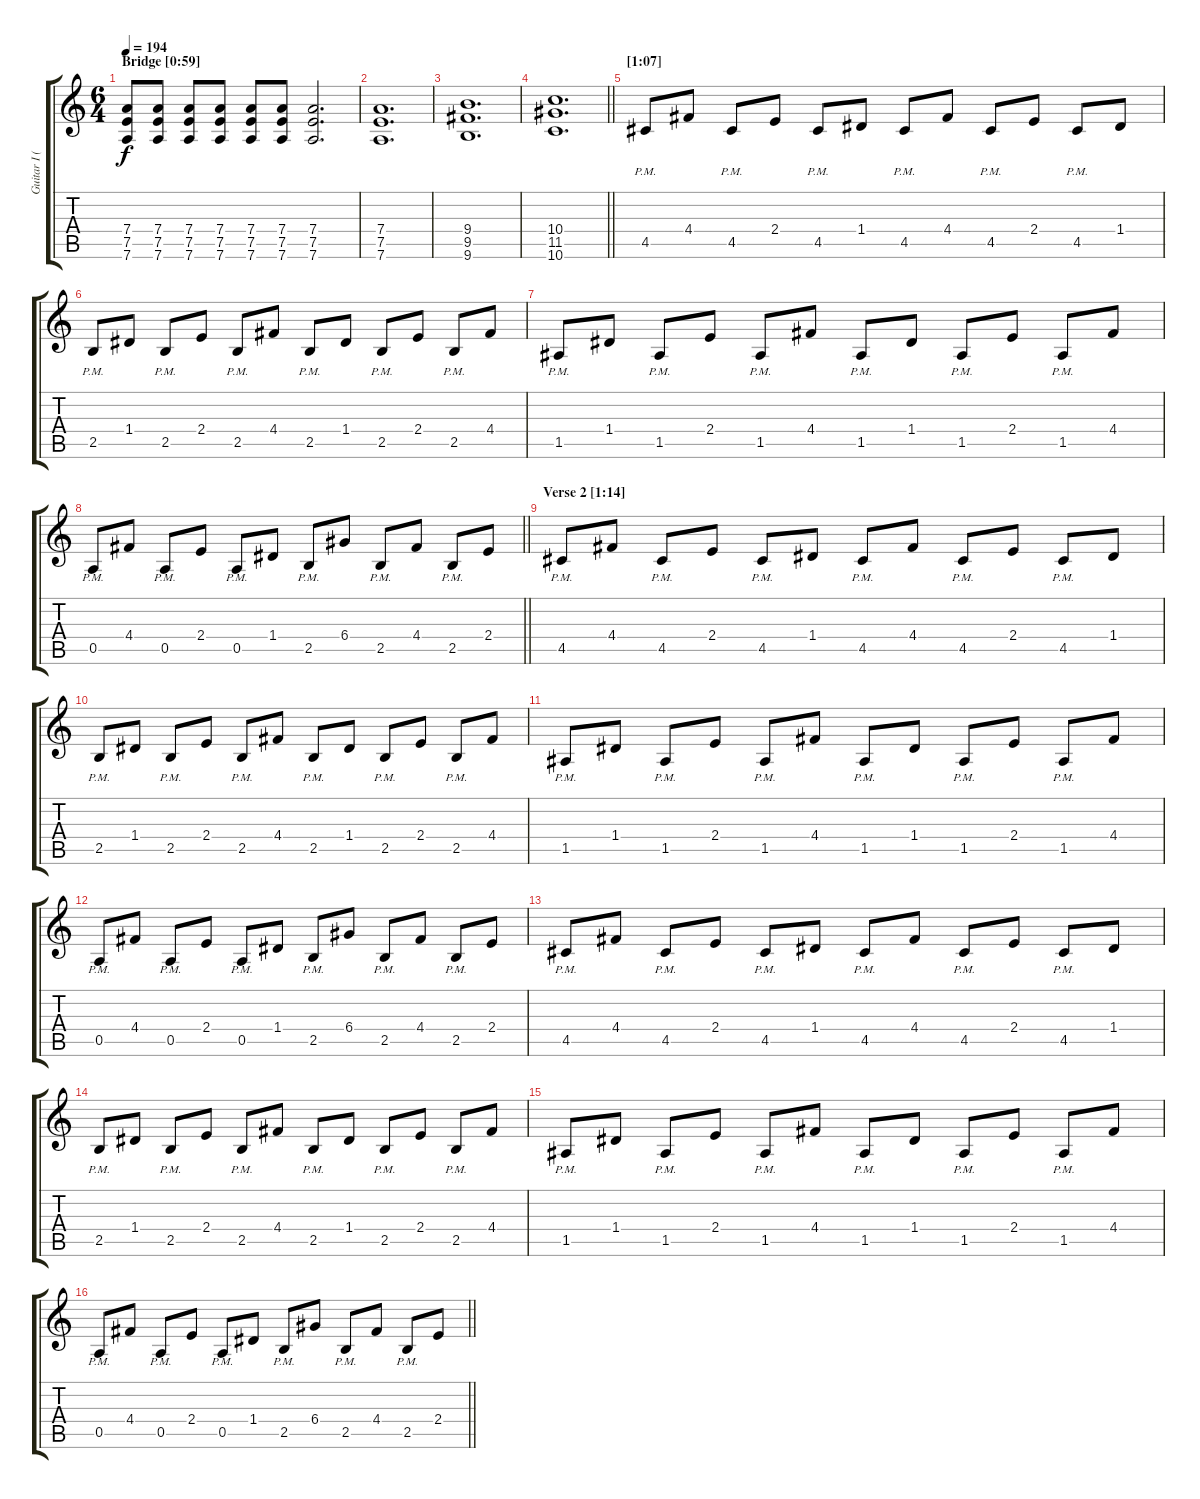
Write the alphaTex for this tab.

\track ("Guitar I (Main rhythm)" "Guitar I (") {instrument distortionguitar}
\staff {score tabs}
\tuning (E4 B3 G3 D3 A2 D2) {hide}
\ts (6 4)
\section ("" "Bridge [0:59]")
\tempo 194
\clef g2
\ks c
(7.4 7.5 7.6).8{dy f} (7.4 7.5 7.6).8 (7.4 7.5 7.6).8 (7.4 7.5 7.6).8 (7.4 7.5 7.6).8 (7.4 7.5 7.6).8 (7.4 7.5 7.6).2{d} |
(7.4 7.5 7.6).1{d} |
(9.4 9.5 9.6).1{d} |
\barLineRight lightlight
(10.4 11.5 10.6).1{d} |
\section ("" "[1:07]")
4.5{pm}.8 4.4.8 4.5{pm}.8 2.4.8 4.5{pm}.8 1.4.8 4.5{pm}.8 4.4.8 4.5{pm}.8 2.4.8 4.5{pm}.8 1.4.8 |
2.5{pm}.8 1.4.8 2.5{pm}.8 2.4.8 2.5{pm}.8 4.4.8 2.5{pm}.8 1.4.8 2.5{pm}.8 2.4.8 2.5{pm}.8 4.4.8 |
1.5{pm}.8 1.4.8 1.5{pm}.8 2.4.8 1.5{pm}.8 4.4.8 1.5{pm}.8 1.4.8 1.5{pm}.8 2.4.8 1.5{pm}.8 4.4.8 |
\barLineRight lightlight
0.5{pm}.8 4.4.8 0.5{pm}.8 2.4.8 0.5{pm}.8 1.4.8 2.5{pm}.8 6.4.8 2.5{pm}.8 4.4.8 2.5{pm}.8 2.4.8 |
\section ("" "Verse 2 [1:14]")
4.5{pm}.8 4.4.8 4.5{pm}.8 2.4.8 4.5{pm}.8 1.4.8 4.5{pm}.8 4.4.8 4.5{pm}.8 2.4.8 4.5{pm}.8 1.4.8 |
2.5{pm}.8 1.4.8 2.5{pm}.8 2.4.8 2.5{pm}.8 4.4.8 2.5{pm}.8 1.4.8 2.5{pm}.8 2.4.8 2.5{pm}.8 4.4.8 |
1.5{pm}.8 1.4.8 1.5{pm}.8 2.4.8 1.5{pm}.8 4.4.8 1.5{pm}.8 1.4.8 1.5{pm}.8 2.4.8 1.5{pm}.8 4.4.8 |
0.5{pm}.8 4.4.8 0.5{pm}.8 2.4.8 0.5{pm}.8 1.4.8 2.5{pm}.8 6.4.8 2.5{pm}.8 4.4.8 2.5{pm}.8 2.4.8 |
4.5{pm}.8 4.4.8 4.5{pm}.8 2.4.8 4.5{pm}.8 1.4.8 4.5{pm}.8 4.4.8 4.5{pm}.8 2.4.8 4.5{pm}.8 1.4.8 |
2.5{pm}.8 1.4.8 2.5{pm}.8 2.4.8 2.5{pm}.8 4.4.8 2.5{pm}.8 1.4.8 2.5{pm}.8 2.4.8 2.5{pm}.8 4.4.8 |
1.5{pm}.8 1.4.8 1.5{pm}.8 2.4.8 1.5{pm}.8 4.4.8 1.5{pm}.8 1.4.8 1.5{pm}.8 2.4.8 1.5{pm}.8 4.4.8 |
\barLineRight lightlight
0.5{pm}.8 4.4.8 0.5{pm}.8 2.4.8 0.5{pm}.8 1.4.8 2.5{pm}.8 6.4.8 2.5{pm}.8 4.4.8 2.5{pm}.8 2.4.8
